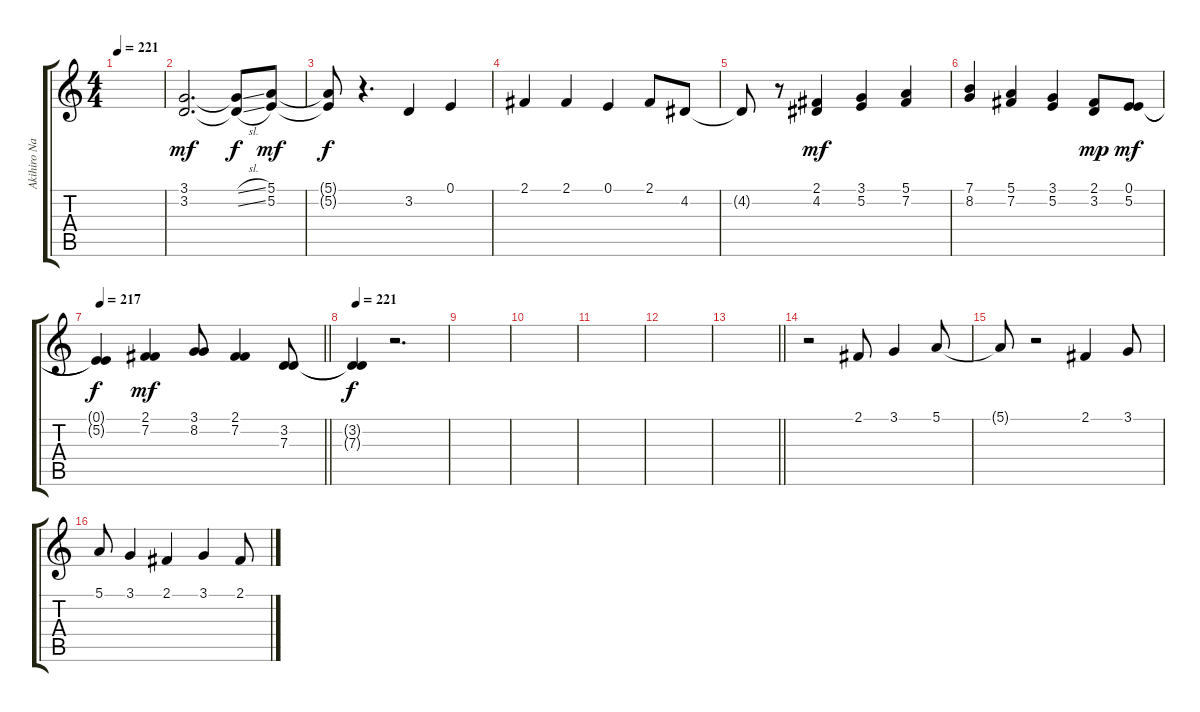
\track ("Akihiro Nanba" "Akihiro Na") {instrument bassoon}
\staff {score tabs}
\tuning (E4 B3 G3 D3 A2 E2) {hide}
\ts (4 4)
\tempo 221
\clef g2
\ks c
|
(3.1 3.2).2{d dy mf} (3.1{sl t} 3.2{sl t}).8{dy f} (5.1 5.2).8{dy mf} |
(5.1{t} 5.2{t}).8{dy f} r.4{d} 3.2.4 0.1.4 |
2.1.4 2.1.4 0.1.4 2.1.8 4.2.8 |
4.2{t}.8 r.8 (2.1 4.2).4{dy mf} (3.1 5.2).4 (5.1 7.2).4 |
(7.1 8.2).4 (5.1 7.2).4 (3.1 5.2).4 (2.1 3.2).8{dy mp} (0.1 5.2).8{dy mf} |
\tempo 217
\barLineRight lightlight
(0.1{t} 5.2{t}).4{dy f} (2.1 7.2).4{dy mf} (3.1 8.2).8 (2.1 7.2).4 (3.2 7.3).8 |
\section ("" "")
\tempo 221
(3.2{t} 7.3{t}).4{dy f} r.2{d} |
|
|
|
|
\barLineRight lightlight
|
\section ("" "")
r.2 2.1.8 3.1.4 5.1.8 |
5.1{t}.8 r.2 2.1.4 3.1.8 |
5.1.8 3.1.4 2.1.4 3.1.4 2.1.8
